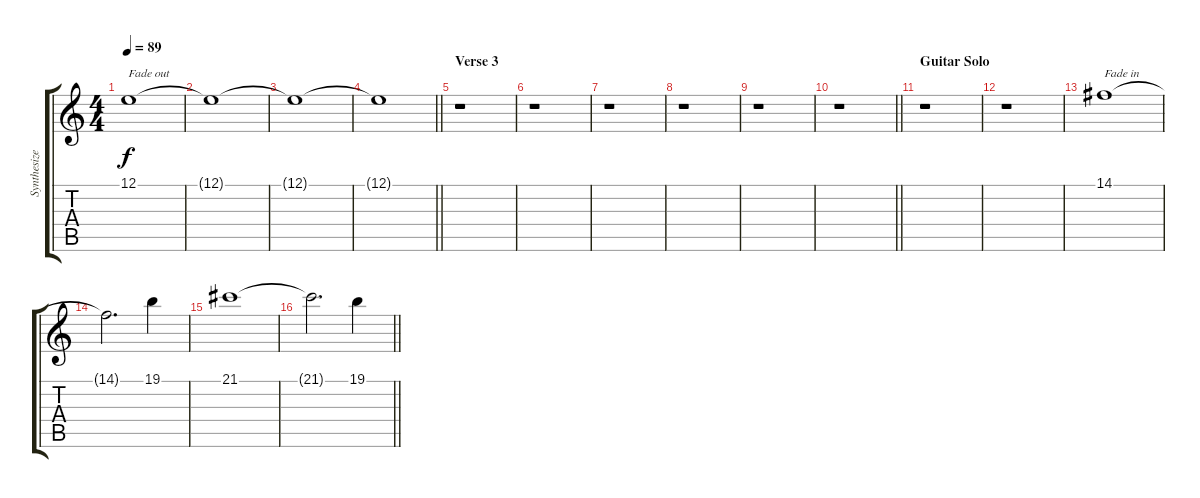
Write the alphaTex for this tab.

\track ("Synthesizer" "Synthesize") {instrument stringensemble2}
\staff {score tabs}
\tuning (E4 B3 G3 D3 A2 E2) {hide}
\ts (4 4)
\tempo 89
\clef g2
\ks c
12.1{t}.1{txt "Fade out" dy f volume 0} |
12.1{t}.1 |
12.1{t}.1 |
\barLineRight lightlight
12.1{t}.1 |
\section ("" "Verse 3")
r.1 |
r.1 |
r.1 |
r.1 |
r.1 |
\barLineRight lightlight
r.1 |
\section ("" "Guitar Solo")
r.1 |
r.1 |
14.1.1{txt "Fade in" volume 8} |
14.1{t}.2{d} 19.1.4 |
21.1.1 |
\barLineRight lightlight
21.1{t}.2{d} 19.1.4
